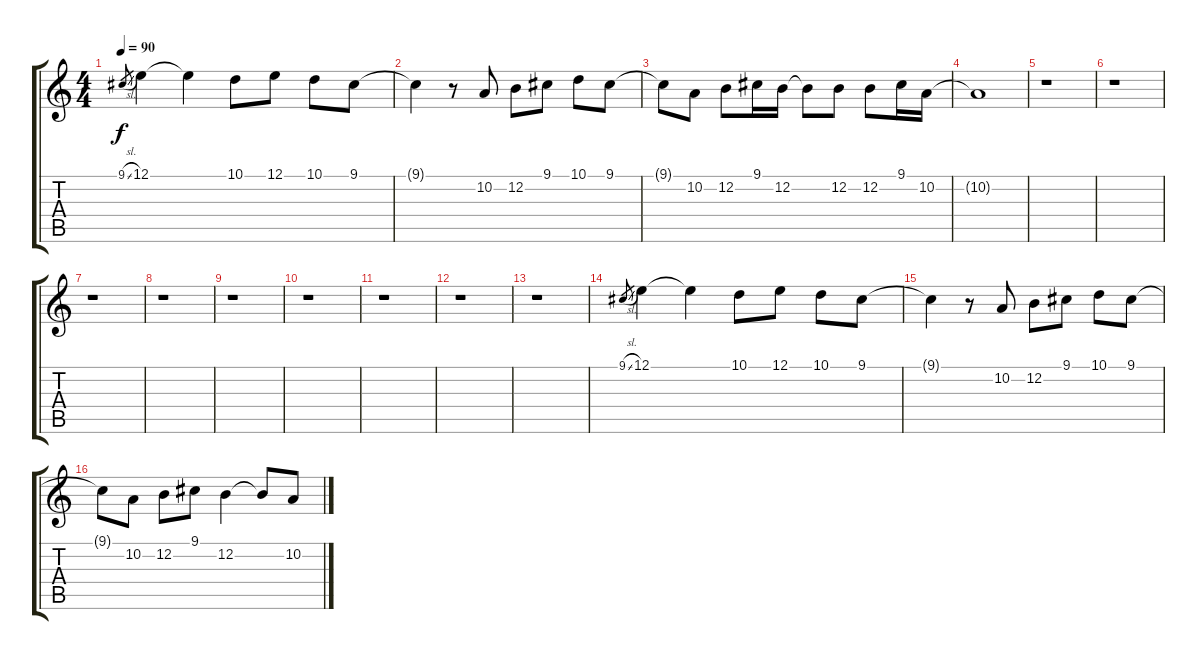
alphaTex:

\track "" {instrument panflute}
\staff {score tabs}
\tuning (E4 B3 G3 D3 A2 E2) {hide}
\ts (4 4)
\tempo 90
\clef g2
\ks c
9.1{sl}.8{gr dy f} 12.1.4 12.1{t}.4 10.1.8 12.1.8 10.1.8 9.1.8 |
9.1{t}.4 r.8 10.2.8 12.2.8 9.1.8 10.1.8 9.1.8 |
9.1{t}.8 10.2.8 12.2.8 9.1.16 12.2.16 12.2{t}.8 12.2.8 12.2.8 9.1.16 10.2.16 |
10.2{t}.1 |
r.1 |
r.1 |
r.1 |
r.1 |
r.1 |
r.1 |
r.1 |
r.1 |
r.1 |
9.1{sl}.8{gr} 12.1.4 12.1{t}.4 10.1.8 12.1.8 10.1.8 9.1.8 |
9.1{t}.4 r.8 10.2.8 12.2.8 9.1.8 10.1.8 9.1.8 |
9.1{t}.8 10.2.8 12.2.8 9.1.8 12.2.4 12.2{t}.8 10.2.8
